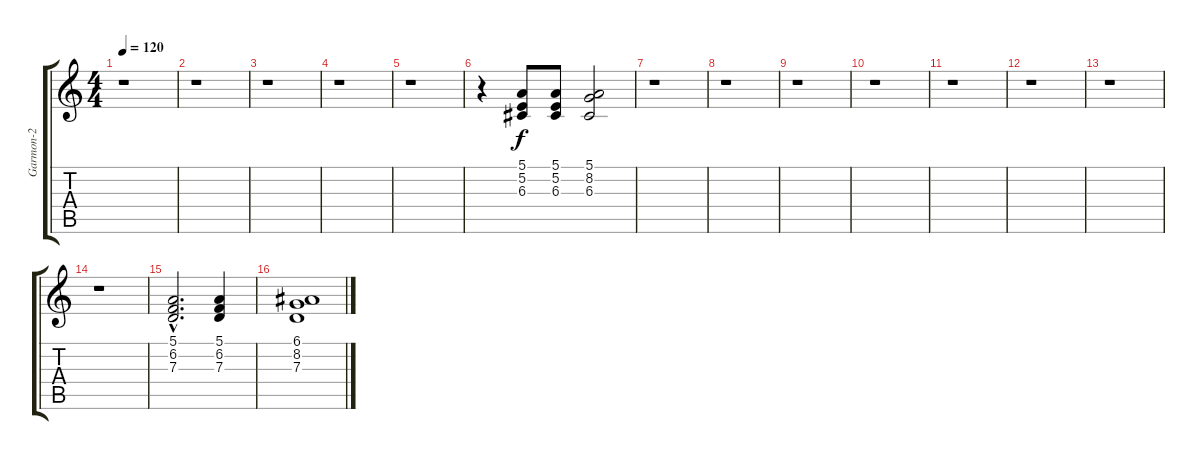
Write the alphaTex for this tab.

\track ("Garmon-2" "Garmon-2") {instrument fx5brightness}
\staff {score tabs}
\tuning (E4 B3 G3 D3 A2 E2) {hide}
\ts (4 4)
\tempo 120
\clef g2
\ks c
r.1{dy f} |
r.1 |
r.1 |
r.1 |
r.1 |
r.4 (5.1 5.2 6.3).8 (5.1 5.2 6.3).8 (5.1 8.2 6.3).2 |
r.1 |
r.1 |
r.1 |
r.1 |
r.1 |
r.1 |
r.1 |
r.1 |
(5.1{hac} 6.2{hac} 7.3{hac}).2{d} (5.1 6.2 7.3).4 |
(6.1 8.2 7.3).1
